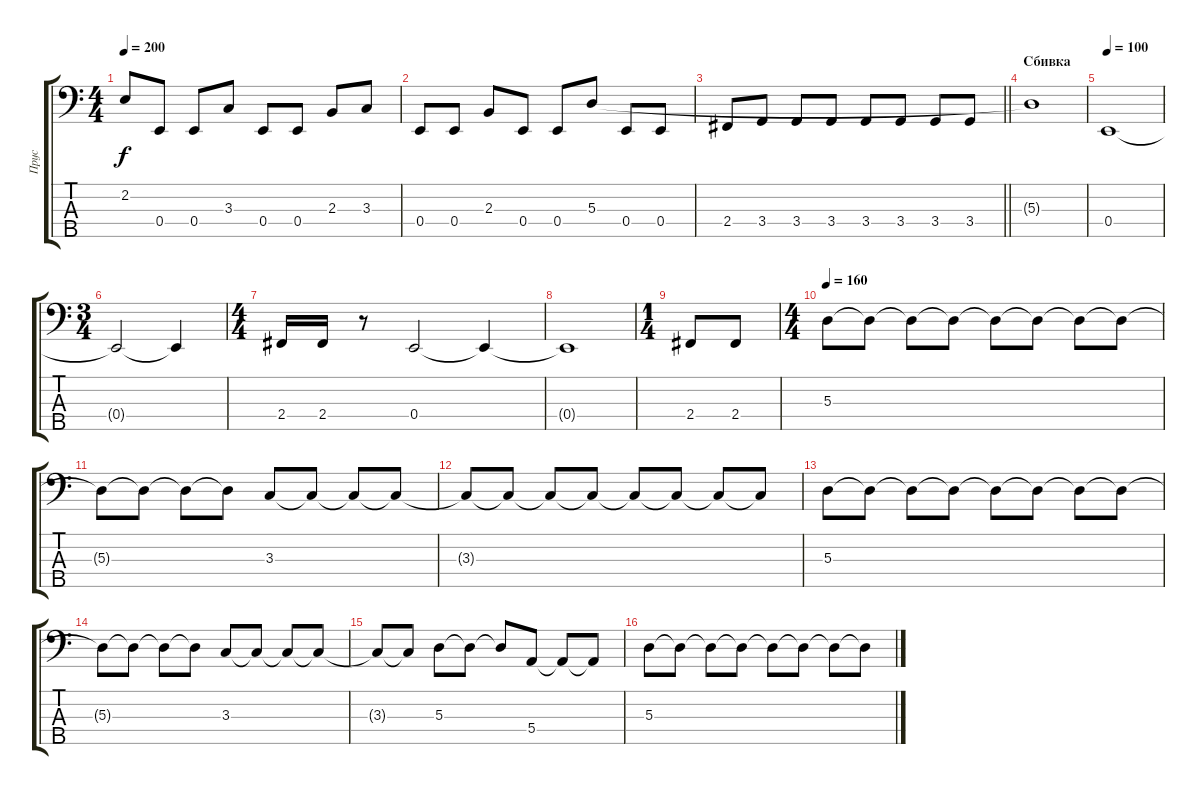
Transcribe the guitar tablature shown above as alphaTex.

\track ("Прус" "Прус") {instrument electricbassfinger}
\staff {score tabs}
\tuning (G2 D2 A1 E1 B0) {hide}
\ts (4 4)
\tempo 200
\clef f4
\ks c
2.2.8{dy f} 0.4.8 0.4.8 3.3.8 0.4.8 0.4.8 2.3.8 3.3.8 |
0.4.8 0.4.8 2.3.8 0.4.8 0.4.8 5.3.8 0.4.8 0.4.8 |
\barLineRight lightlight
2.4.8 3.4.8 3.4.8 3.4.8 3.4.8 3.4.8 3.4.8 3.4.8 |
\section ("" "Сбивка")
5.3{t}.1 |
\tempo 100
0.4.1 |
\ts (3 4)
0.4{t}.2 0.4{t}.4 |
\ts (4 4)
2.4.16 2.4.16 r.8 0.4.2 0.4{t}.4 |
0.4{t}.1 |
\ts (1 4)
2.4.8 2.4.8 |
\ts (4 4)
\tempo 160
5.3.8 5.3{t}.8 5.3{t}.8 5.3{t}.8 5.3{t}.8 5.3{t}.8 5.3{t}.8 5.3{t}.8 |
5.3{t}.8 5.3{t}.8 5.3{t}.8 5.3{t}.8 3.3.8 3.3{t}.8 3.3{t}.8 3.3{t}.8 |
3.3{t}.8 3.3{t}.8 3.3{t}.8 3.3{t}.8 3.3{t}.8 3.3{t}.8 3.3{t}.8 3.3{t}.8 |
5.3.8 5.3{t}.8 5.3{t}.8 5.3{t}.8 5.3{t}.8 5.3{t}.8 5.3{t}.8 5.3{t}.8 |
5.3{t}.8 5.3{t}.8 5.3{t}.8 5.3{t}.8 3.3.8 3.3{t}.8 3.3{t}.8 3.3{t}.8 |
3.3{t}.8 3.3{t}.8 5.3.8 5.3{t}.8 5.3{t}.8 5.4.8 5.4{t}.8 5.4{t}.8 |
5.3.8 5.3{t}.8 5.3{t}.8 5.3{t}.8 5.3{t}.8 5.3{t}.8 5.3{t}.8 5.3{t}.8
